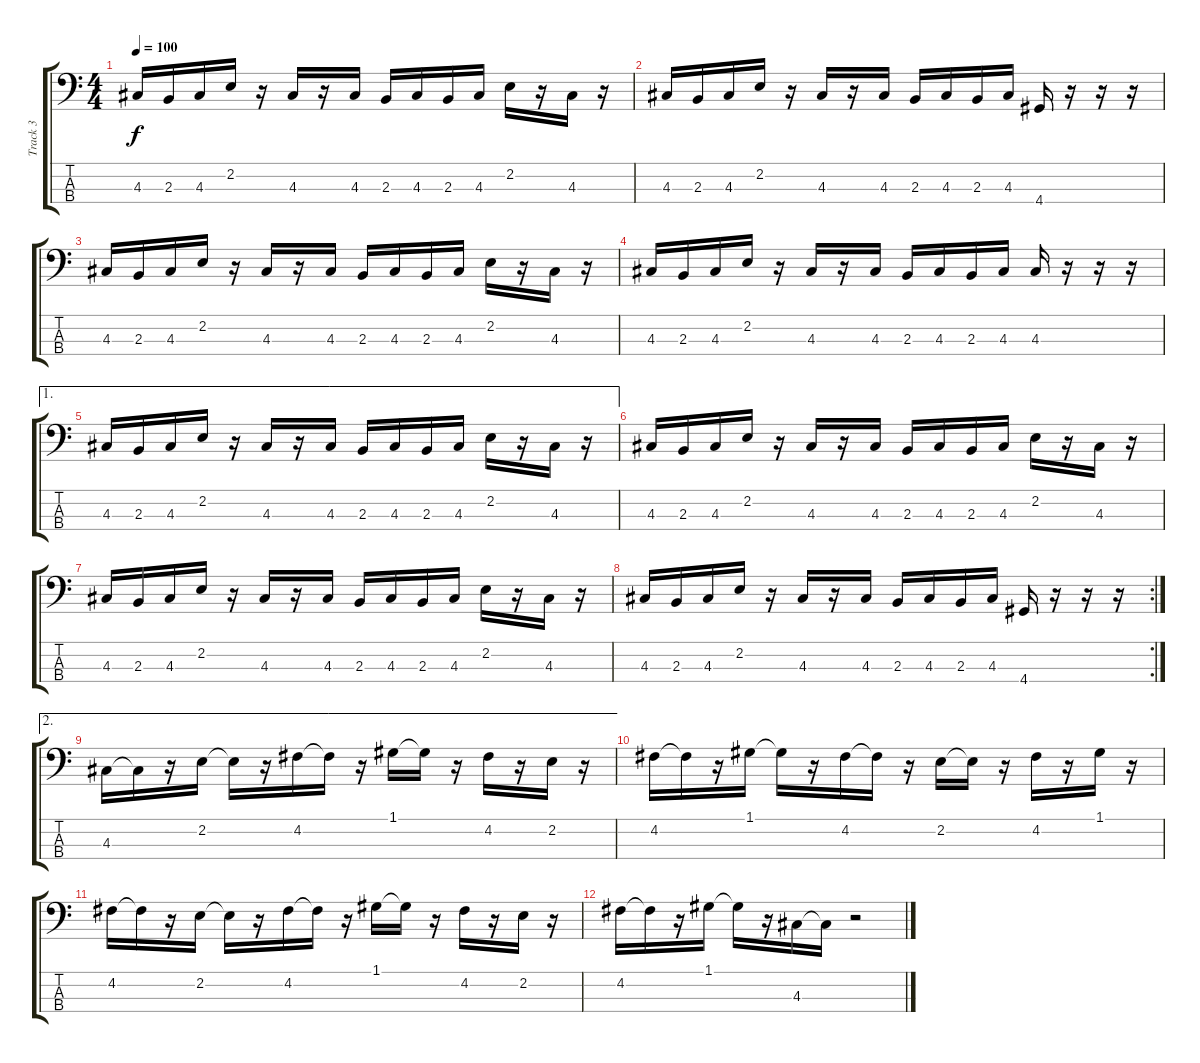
\track ("Track 3" "Track 3") {instrument electricbassfinger}
\staff {score tabs}
\tuning (G2 D2 A1 E1) {hide}
\ts (4 4)
\tempo 100
\clef f4
\ks c
4.3.16{dy f} 2.3.16 4.3.16 2.2.16 r.16 4.3.16 r.16 4.3.16 2.3.16 4.3.16 2.3.16 4.3.16 2.2.16 r.16 4.3.16 r.16 |
4.3.16 2.3.16 4.3.16 2.2.16 r.16 4.3.16 r.16 4.3.16 2.3.16 4.3.16 2.3.16 4.3.16 4.4.16 r.16 r.16 r.16 |
4.3.16 2.3.16 4.3.16 2.2.16 r.16 4.3.16 r.16 4.3.16 2.3.16 4.3.16 2.3.16 4.3.16 2.2.16 r.16 4.3.16 r.16 |
4.3.16 2.3.16 4.3.16 2.2.16 r.16 4.3.16 r.16 4.3.16 2.3.16 4.3.16 2.3.16 4.3.16 4.3.16 r.16 r.16 r.16 |
\ae 1
4.3.16 2.3.16 4.3.16 2.2.16 r.16 4.3.16 r.16 4.3.16 2.3.16 4.3.16 2.3.16 4.3.16 2.2.16 r.16 4.3.16 r.16 |
4.3.16 2.3.16 4.3.16 2.2.16 r.16 4.3.16 r.16 4.3.16 2.3.16 4.3.16 2.3.16 4.3.16 2.2.16 r.16 4.3.16 r.16 |
4.3.16 2.3.16 4.3.16 2.2.16 r.16 4.3.16 r.16 4.3.16 2.3.16 4.3.16 2.3.16 4.3.16 2.2.16 r.16 4.3.16 r.16 |
\rc 2
4.3.16 2.3.16 4.3.16 2.2.16 r.16 4.3.16 r.16 4.3.16 2.3.16 4.3.16 2.3.16 4.3.16 4.4.16 r.16 r.16 r.16 |
\ae 2
4.3.16 4.3{t}.16 r.16 2.2.16 2.2{t}.16 r.16 4.2.16 4.2{t}.16 r.16 1.1.16 1.1{t}.16 r.16 4.2.16 r.16 2.2.16 r.16 |
4.2.16 4.2{t}.16 r.16 1.1.16 1.1{t}.16 r.16 4.2.16 4.2{t}.16 r.16 2.2.16 2.2{t}.16 r.16 4.2.16 r.16 1.1.16 r.16 |
4.2.16 4.2{t}.16 r.16 2.2.16 2.2{t}.16 r.16 4.2.16 4.2{t}.16 r.16 1.1.16 1.1{t}.16 r.16 4.2.16 r.16 2.2.16 r.16 |
4.2.16 4.2{t}.16 r.16 1.1.16 1.1{t}.16 r.16 4.3.16 4.3{t}.16 r.2
